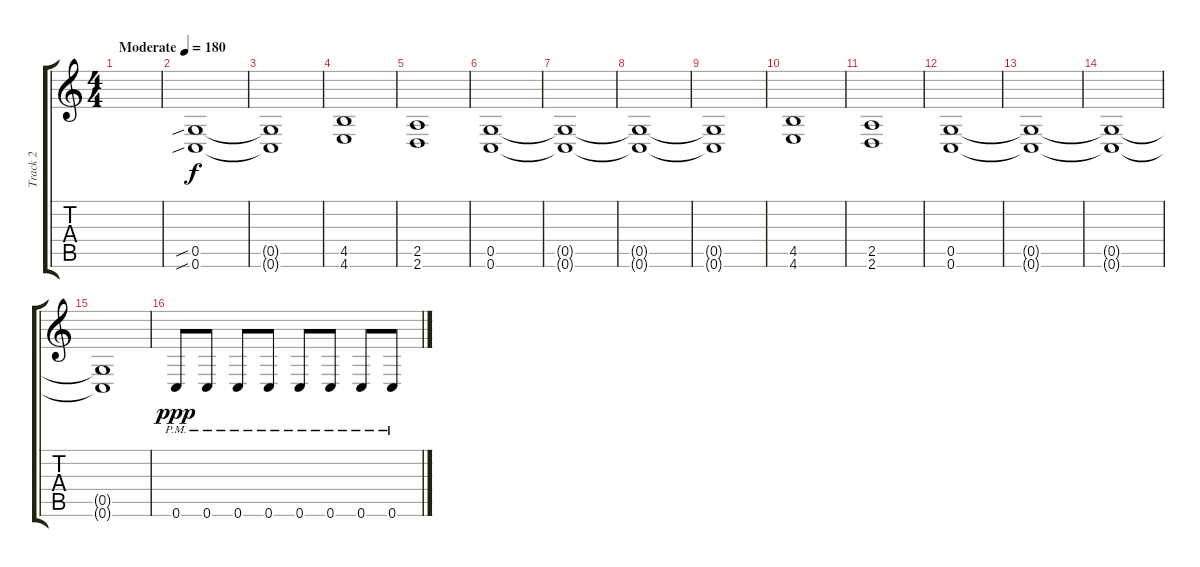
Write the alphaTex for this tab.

\track ("Track 2" "Track 2") {instrument overdrivenguitar}
\staff {score tabs}
\tuning (D4 A3 F3 C3 G2 C2) {hide}
\ts (4 4)
\tempo (180 "Moderate")
\clef g2
\ks c
|
(0.5{sib} 0.6{sib}).1 |
(0.5{t} 0.6{t}).1 |
(4.5 4.6).1 |
(2.5 2.6).1 |
(0.5 0.6).1 |
(0.5{t} 0.6{t}).1 |
(0.5{t} 0.6{t}).1 |
(0.5{t} 0.6{t}).1 |
(4.5 4.6).1 |
(2.5 2.6).1 |
(0.5 0.6).1 |
(0.5{t} 0.6{t}).1 |
(0.5{t} 0.6{t}).1 |
(0.5{t} 0.6{t}).1 |
0.6{pm}.8{dy ppp} 0.6{pm}.8 0.6{pm}.8 0.6{pm}.8 0.6{pm}.8 0.6{pm}.8 0.6{pm}.8 0.6{pm}.8
